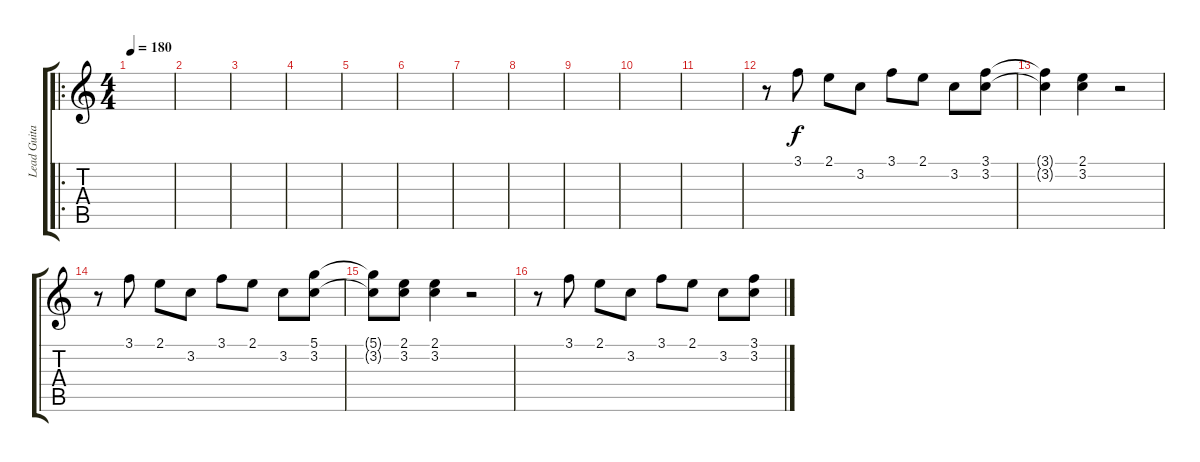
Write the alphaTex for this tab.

\track ("Lead Guitar I" "Lead Guita") {instrument overdrivenguitar}
\staff {score tabs}
\tuning (D4 A3 F3 C3 G2 D2) {hide}
\ro
\ts (4 4)
\tempo 180
\clef g2
\ks c
|
|
|
|
|
|
|
|
|
|
|
r.8 3.1.8 2.1.8 3.2.8 3.1.8 2.1.8 3.2.8 (3.1 3.2).8 |
(3.1{t} 3.2{t}).4 (2.1 3.2).4 r.2 |
r.8 3.1.8 2.1.8 3.2.8 3.1.8 2.1.8 3.2.8 (5.1 3.2).8 |
(5.1{t} 3.2{t}).8 (2.1 3.2).8 (2.1 3.2).4 r.2 |
r.8 3.1.8 2.1.8 3.2.8 3.1.8 2.1.8 3.2.8 (3.1 3.2).8
